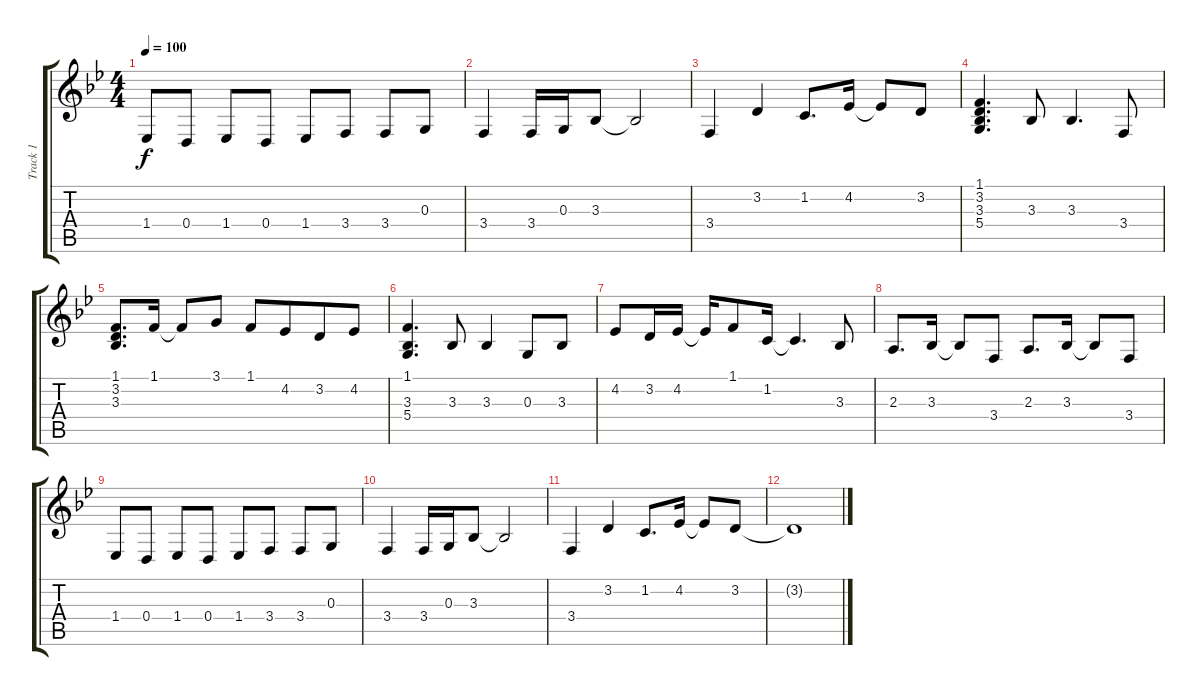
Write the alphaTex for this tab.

\track ("Track 1" "Track 1") {instrument acousticgrandpiano}
\staff {score tabs}
\tuning (E4 B3 G3 D3 A2 E2) {hide}
\ts (4 4)
\tempo 100
\clef g2
\ks bb
1.4.8{dy f} 0.4.8 1.4.8 0.4.8 1.4.8 3.4.8 3.4.8 0.3.8 |
3.4.4 3.4.16 0.3.16 3.3.8 3.3{t}.2 |
3.4.4 3.2.4 1.2.8{d} 4.2.16 4.2{t}.8 3.2.8 |
(1.1 3.2 3.3 5.4).4{d} 3.3.8 3.3.4{d} 3.4.8 |
(1.1 3.2 3.3).8{d} 1.1.16 1.1{t}.8 3.1.8 1.1.8 4.2.8{beam merge} 3.2.8 4.2.8 |
(1.1 3.3 5.4).4{d} 3.3.8 3.3.4 0.3.8 3.3.8 |
4.2.8 3.2.16 4.2.16 4.2{t}.16 1.1.8 1.2.16 1.2{t}.4{d} 3.3.8 |
2.3.8{d} 3.3.16 3.3{t}.8 3.4.8 2.3.8{d} 3.3.16 3.3{t}.8 3.4.8 |
1.4.8 0.4.8 1.4.8 0.4.8 1.4.8 3.4.8 3.4.8 0.3.8 |
3.4.4 3.4.16 0.3.16 3.3.8 3.3{t}.2 |
3.4.4 3.2.4 1.2.8{d} 4.2.16 4.2{t}.8 3.2.8 |
3.2{t}.1
